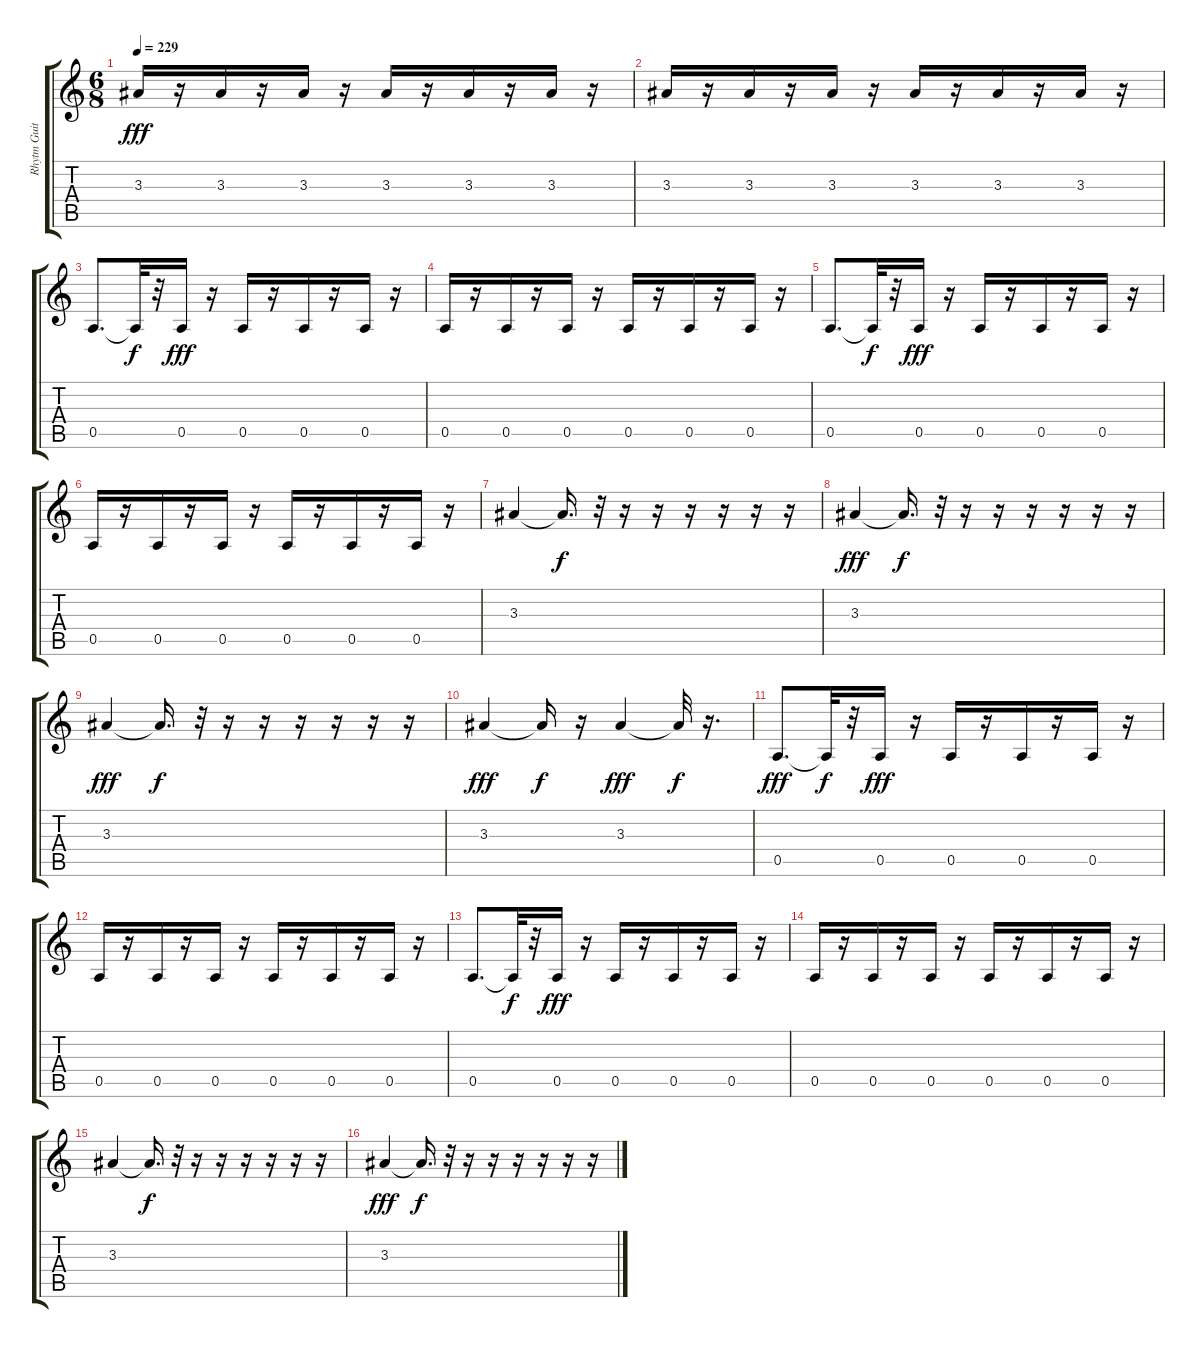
\track ("Rhytm Guitar2" "Rhytm Guit") {instrument overdrivenguitar}
\staff {score tabs}
\tuning (E4 B3 G3 D3 A2 E2) {hide}
\ts (6 8)
\tempo 229
\clef g2
\ks c
3.3.16{dy fff} r.16 3.3.16 r.16 3.3.16 r.16 3.3.16 r.16 3.3.16 r.16 3.3.16 r.16 |
3.3.16 r.16 3.3.16 r.16 3.3.16 r.16 3.3.16 r.16 3.3.16 r.16 3.3.16 r.16 |
0.5.8{d} 0.5{t}.32{dy f} r.32 0.5.16{dy fff} r.16 0.5.16 r.16 0.5.16 r.16 0.5.16 r.16 |
0.5.16 r.16 0.5.16 r.16 0.5.16 r.16 0.5.16 r.16 0.5.16 r.16 0.5.16 r.16 |
0.5.8{d} 0.5{t}.32{dy f} r.32 0.5.16{dy fff} r.16 0.5.16 r.16 0.5.16 r.16 0.5.16 r.16 |
0.5.16 r.16 0.5.16 r.16 0.5.16 r.16 0.5.16 r.16 0.5.16 r.16 0.5.16 r.16 |
3.3.4 3.3{t}.16{d dy f} r.32 r.16 r.16 r.16 r.16 r.16 r.16 |
3.3.4{dy fff} 3.3{t}.16{d dy f} r.32 r.16 r.16 r.16 r.16 r.16 r.16 |
3.3.4{dy fff} 3.3{t}.16{d dy f} r.32 r.16 r.16 r.16 r.16 r.16 r.16 |
3.3.4{dy fff} 3.3{t}.16{dy f} r.16 3.3.4{dy fff} 3.3{t}.32{dy f} r.16{d} |
0.5.8{d dy fff} 0.5{t}.32{dy f} r.32 0.5.16{dy fff} r.16 0.5.16 r.16 0.5.16 r.16 0.5.16 r.16 |
0.5.16 r.16 0.5.16 r.16 0.5.16 r.16 0.5.16 r.16 0.5.16 r.16 0.5.16 r.16 |
0.5.8{d} 0.5{t}.32{dy f} r.32 0.5.16{dy fff} r.16 0.5.16 r.16 0.5.16 r.16 0.5.16 r.16 |
0.5.16 r.16 0.5.16 r.16 0.5.16 r.16 0.5.16 r.16 0.5.16 r.16 0.5.16 r.16 |
3.3.4 3.3{t}.16{d dy f} r.32 r.16 r.16 r.16 r.16 r.16 r.16 |
3.3.4{dy fff} 3.3{t}.16{d dy f} r.32 r.16 r.16 r.16 r.16 r.16 r.16
